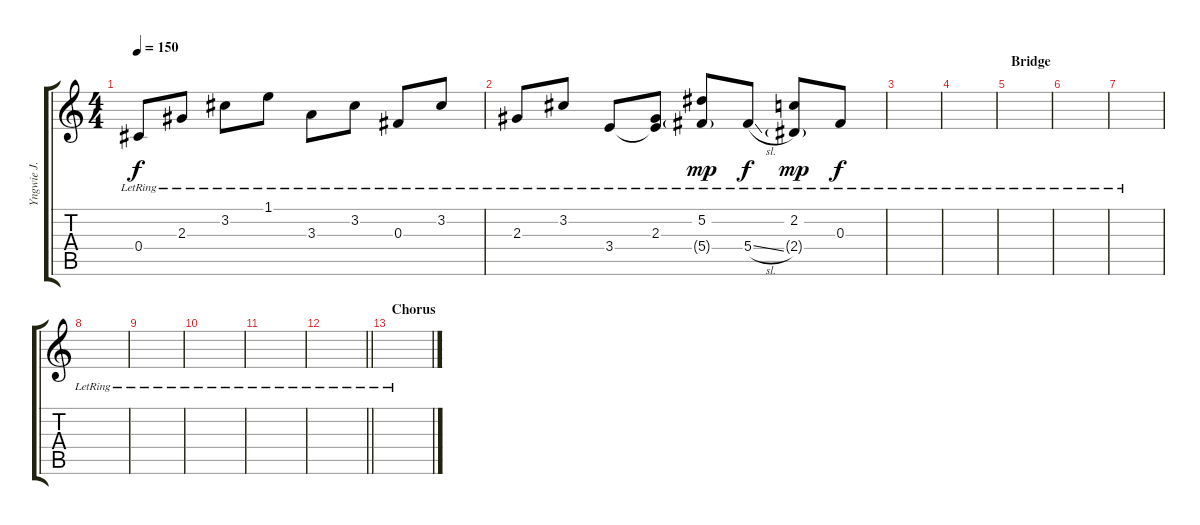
\track ("Yngwie J. Malmsteen" "Yngwie J. ") {instrument acousticguitarnylon}
\staff {score tabs}
\tuning (Eb4 Bb3 Gb3 Db3 Ab2 Eb2) {hide}
\ts (4 4)
\tempo 150
\clef g2
\ks c
0.4{lr}.8{dy f} 2.3{lr}.8 3.2{lr}.8 1.1{lr}.8 3.3{lr}.8 3.2{lr}.8 0.3{lr}.8 3.2{lr}.8 |
2.3{lr}.8 3.2{lr}.8 3.4{lr}.8 (2.3{lr} 3.4{t}).8 (5.2{lr} 5.4{g lr}).8{dy mp} 5.4{sl lr}.8{dy f} (2.2{lr} 2.4{g lr}).8{dy mp} 0.3{lr}.8{dy f} |
|
|
\section ("" "Bridge")
|
|
|
|
|
|
|
\barLineRight lightlight
|
\section ("" "Chorus")
